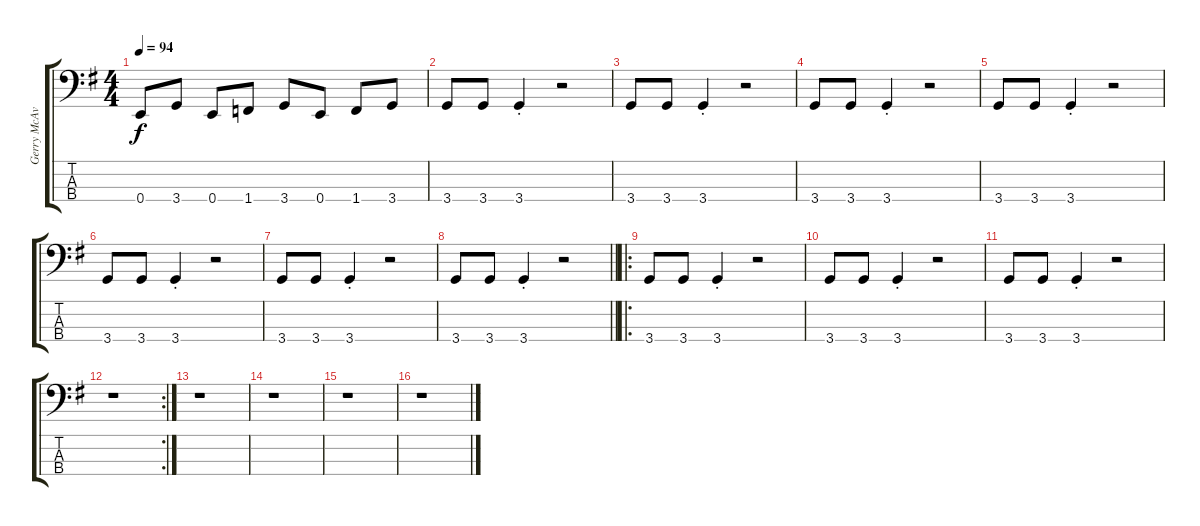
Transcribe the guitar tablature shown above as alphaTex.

\track ("Gerry McAvoy - Bass" "Gerry McAv") {instrument electricbasspick}
\staff {score tabs}
\tuning (G2 D2 A1 E1) {hide}
\ts (4 4)
\tempo 94
\clef f4
\ks g
0.4.8{dy f} 3.4.8 0.4.8 1.4.8 3.4.8 0.4.8 1.4.8 3.4.8 |
3.4.8 3.4.8 3.4{st}.4 r.2 |
3.4.8 3.4.8 3.4{st}.4 r.2 |
3.4.8 3.4.8 3.4{st}.4 r.2 |
3.4.8 3.4.8 3.4{st}.4 r.2 |
3.4.8 3.4.8 3.4{st}.4 r.2 |
3.4.8 3.4.8 3.4{st}.4 r.2 |
\barLineRight lightlight
3.4.8 3.4.8 3.4{st}.4 r.2 |
\ro
3.4.8 3.4.8 3.4{st}.4 r.2 |
3.4.8 3.4.8 3.4{st}.4 r.2 |
3.4.8 3.4.8 3.4{st}.4 r.2 |
\rc 2
r.1 |
r.1 |
r.1 |
r.1 |
r.1
